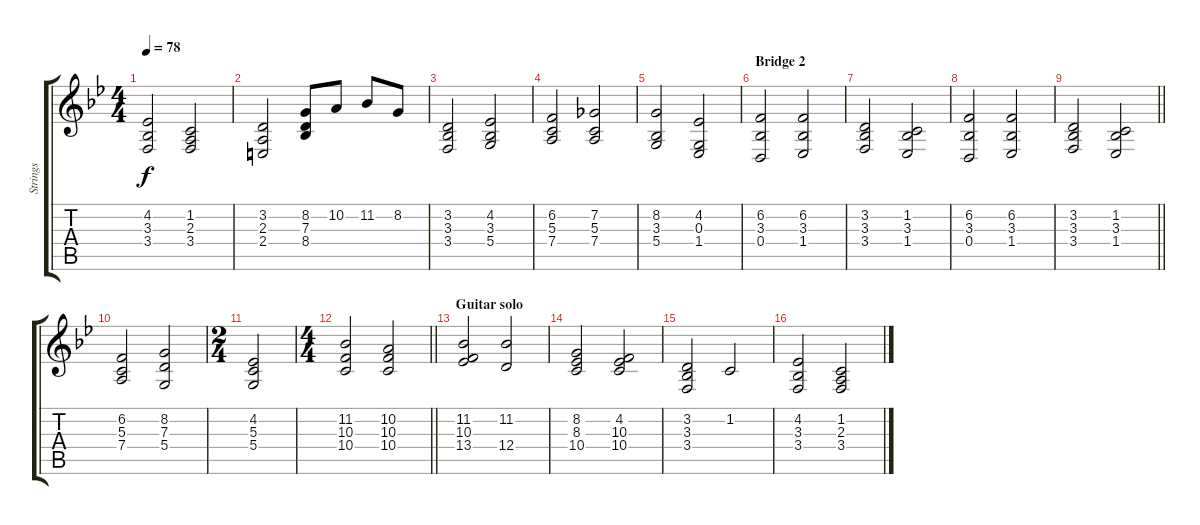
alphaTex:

\track ("Strings" "Strings") {instrument stringensemble1}
\staff {score tabs}
\tuning (E4 B3 G3 D3 A2 E2) {hide}
\ts (4 4)
\tempo 78
\clef g2
\ks bb
(4.2 3.3 3.4).2{dy f} (1.2 2.3 3.4).2 |
(3.2 2.3 2.4).2 (8.2 7.3 8.4).8 10.2.8 11.2.8 8.2.8 |
(3.2 3.3 3.4).2 (4.2 3.3 5.4).2 |
(6.2 5.3 7.4).2 (7.2 5.3 7.4).2 |
(8.2 3.3 5.4).2 (4.2 0.3 1.4).2 |
\section ("" "Bridge 2")
(6.2 3.3 0.4).2 (6.2 3.3 1.4).2 |
(3.2 3.3 3.4).2 (1.2 3.3 1.4).2 |
(6.2 3.3 0.4).2 (6.2 3.3 1.4).2 |
\barLineRight lightlight
(3.2 3.3 3.4).2 (1.2 3.3 1.4).2 |
(6.2 5.3 7.4).2 (8.2 7.3 5.4).2 |
\ts (2 4)
(4.2 5.3 5.4).2 |
\ts (4 4)
\barLineRight lightlight
(11.2 10.3 10.4).2 (10.2 10.3 10.4).2 |
\section ("" "Guitar solo")
(11.2 10.3 13.4).2 (11.2 12.4).2 |
(8.2 8.3 10.4).2 (4.2 10.3 10.4).2 |
(3.2 3.3 3.4).2 1.2.2 |
(4.2 3.3 3.4).2 (1.2 2.3 3.4).2
